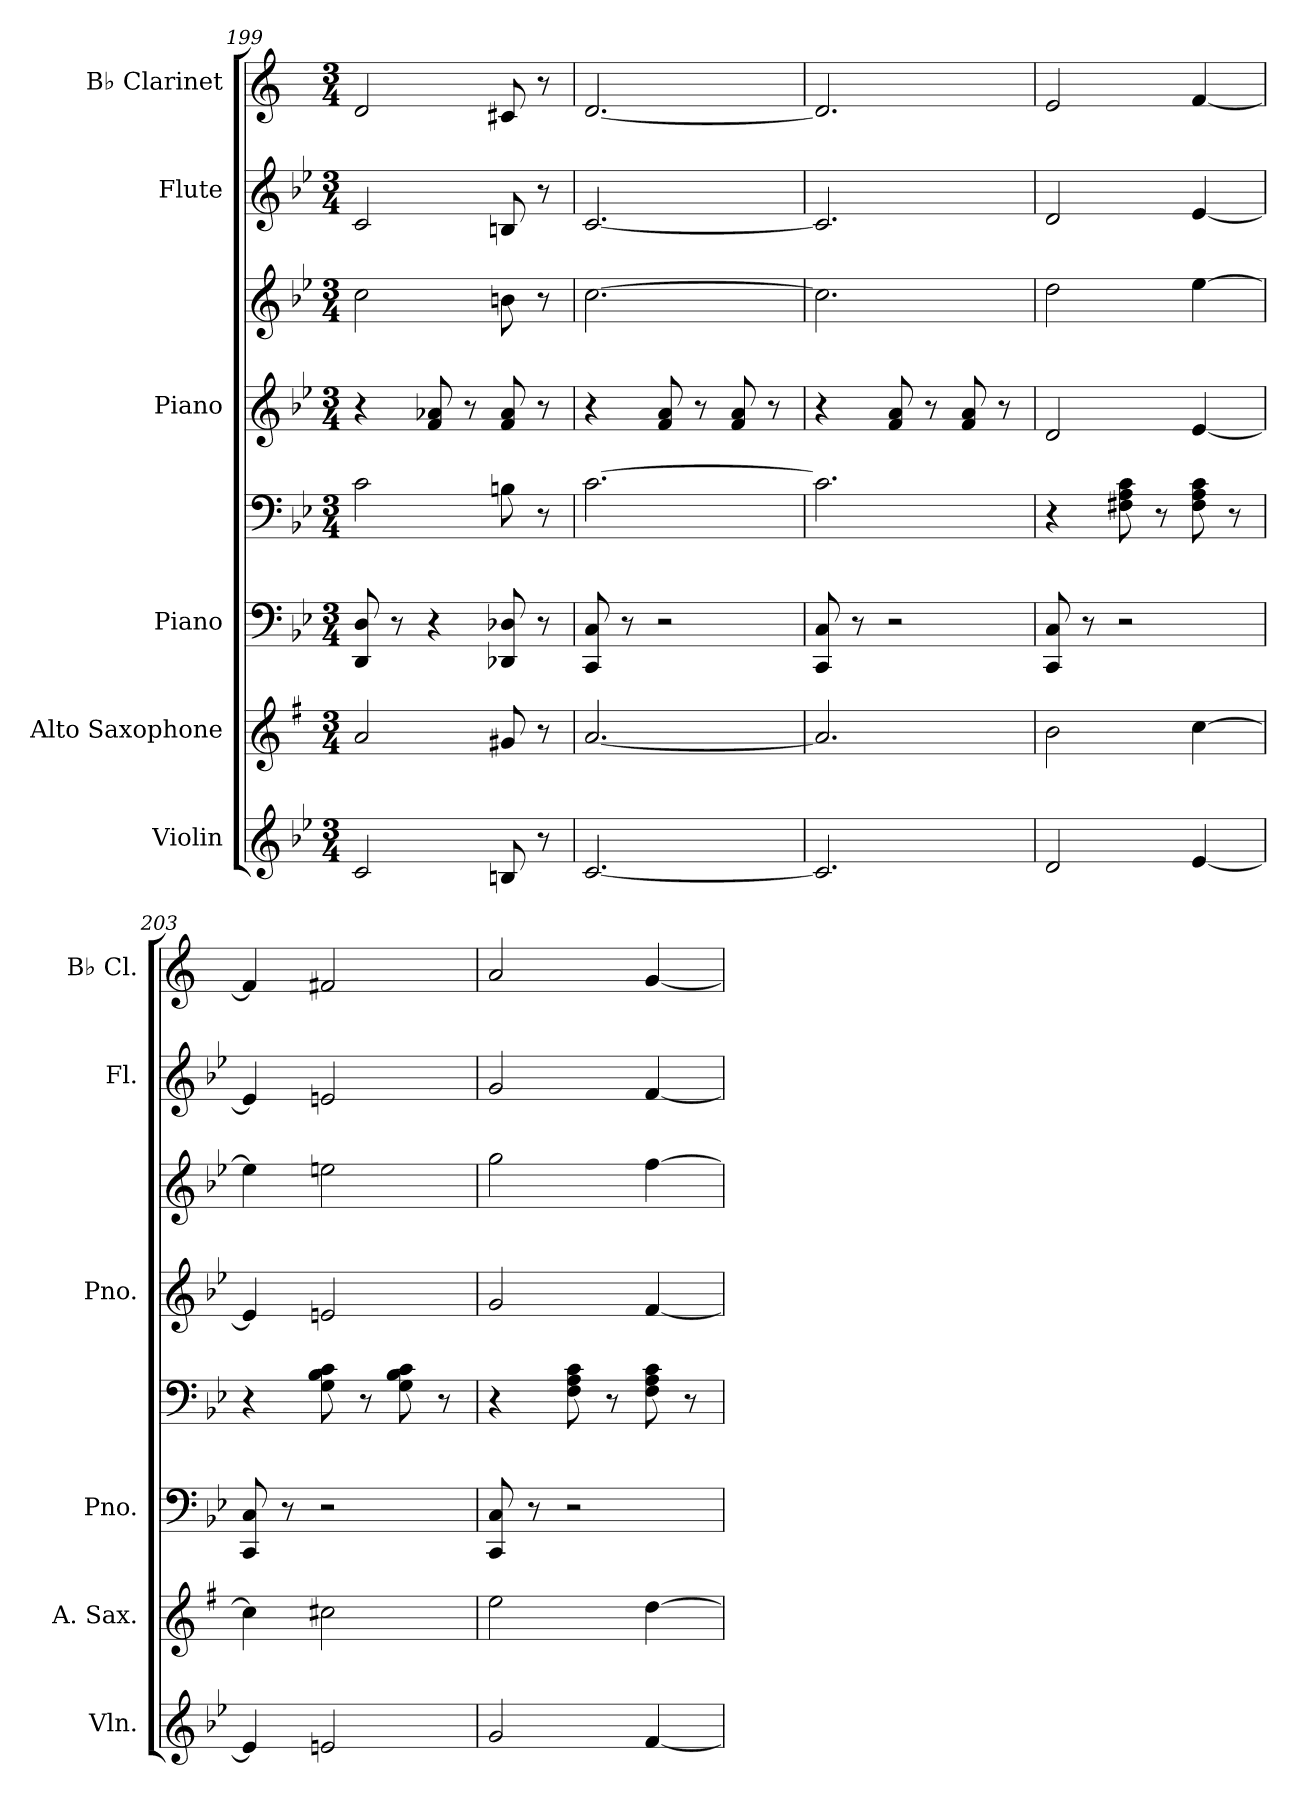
**kern	**kern	**kern	**kern	**kern	**kern	**kern	**kern
*part6	*part5	*part4	*part4	*part3	*part3	*part2	*part1
*staff8	*staff7	*staff6	*staff5	*staff4	*staff3	*staff2	*staff1
*I"Violin	*I"Alto Saxophone	*I"Piano	*	*I"Piano	*	*I"Flute	*I"B♭ Clarinet
*I'Vln.	*I'A. Sax.	*I'Pno.	*	*I'Pno.	*	*I'Fl.	*I'B♭ Cl.
*clefG2	*clefG2	*clefF4	*clefF4	*clefG2	*clefG2	*clefG2	*clefG2
*	*ITrd5c9	*	*	*	*	*	*ITrd1c2
*k[b-e-]	*k[b-e-]	*k[b-e-]	*k[b-e-]	*k[b-e-]	*k[b-e-]	*k[b-e-]	*k[b-e-]
*M3/4	*M3/4	*M3/4	*M3/4	*M3/4	*M3/4	*M3/4	*M3/4
=199	=199	=199	=199	=199	=199	=199	=199
2c/	2c/	8DD/ 8D/	2c\	4r	2cc\	2c/	2c/
.	.	8r	.	.	.	.	.
.	.	4r	.	8f/ 8a-X/	.	.	.
.	.	.	.	8r	.	.	.
8Bn/	8Bn/	8DD-X/ 8D-X/	8Bn\	8f/ 8a-/	8bn\	8Bn/	8Bn/
8r	8r	8r	8r	8r	8r	8r	8r
=200	=200	=200	=200	=200	=200	=200	=200
[2.c/	[2.c/	8CC/ 8C/	[2.c\	4r	[2.cc\	[2.c/	[2.c/
.	.	8r	.	.	.	.	.
.	.	2r	.	8f/ 8a/	.	.	.
.	.	.	.	8r	.	.	.
.	.	.	.	8f/ 8a/	.	.	.
.	.	.	.	8r	.	.	.
=201	=201	=201	=201	=201	=201	=201	=201
2.c/]	2.c/]	8CC/ 8C/	2.c\]	4r	2.cc\]	2.c/]	2.c/]
.	.	8r	.	.	.	.	.
.	.	2r	.	8f/ 8a/	.	.	.
.	.	.	.	8r	.	.	.
.	.	.	.	8f/ 8a/	.	.	.
.	.	.	.	8r	.	.	.
=202	=202	=202	=202	=202	=202	=202	=202
2d/	2d\	8CC/ 8C/	4r	2d/	2dd\	2d/	2d/
.	.	8r	.	.	.	.	.
.	.	2r	8F#X\ 8A\ 8c\	.	.	.	.
.	.	.	8r	.	.	.	.
[4e-/	[4e-\	.	8F#\ 8A\ 8c\	[4e-/	[4ee-\	[4e-/	[4e-/
.	.	.	8r	.	.	.	.
=203	=203	=203	=203	=203	=203	=203	=203
4e-/]	4e-\]	8CC/ 8C/	4r	4e-/]	4ee-\]	4e-/]	4e-/]
.	.	8r	.	.	.	.	.
2en/	2en\	2r	8G\ 8B-\ 8c\	2en/	2een\	2en/	2en/
.	.	.	8r	.	.	.	.
.	.	.	8G\ 8B-\ 8c\	.	.	.	.
.	.	.	8r	.	.	.	.
=204	=204	=204	=204	=204	=204	=204	=204
2g/	2g\	8CC/ 8C/	4r	2g/	2gg\	2g/	2g/
.	.	8r	.	.	.	.	.
.	.	2r	8F\ 8A\ 8c\	.	.	.	.
.	.	.	8r	.	.	.	.
[4f/	[4f\	.	8F\ 8A\ 8c\	[4f/	[4ff\	[4f/	[4f/
.	.	.	8r	.	.	.	.
=	=	=	=	=	=	=	=
*-	*-	*-	*-	*-	*-	*-	*-
